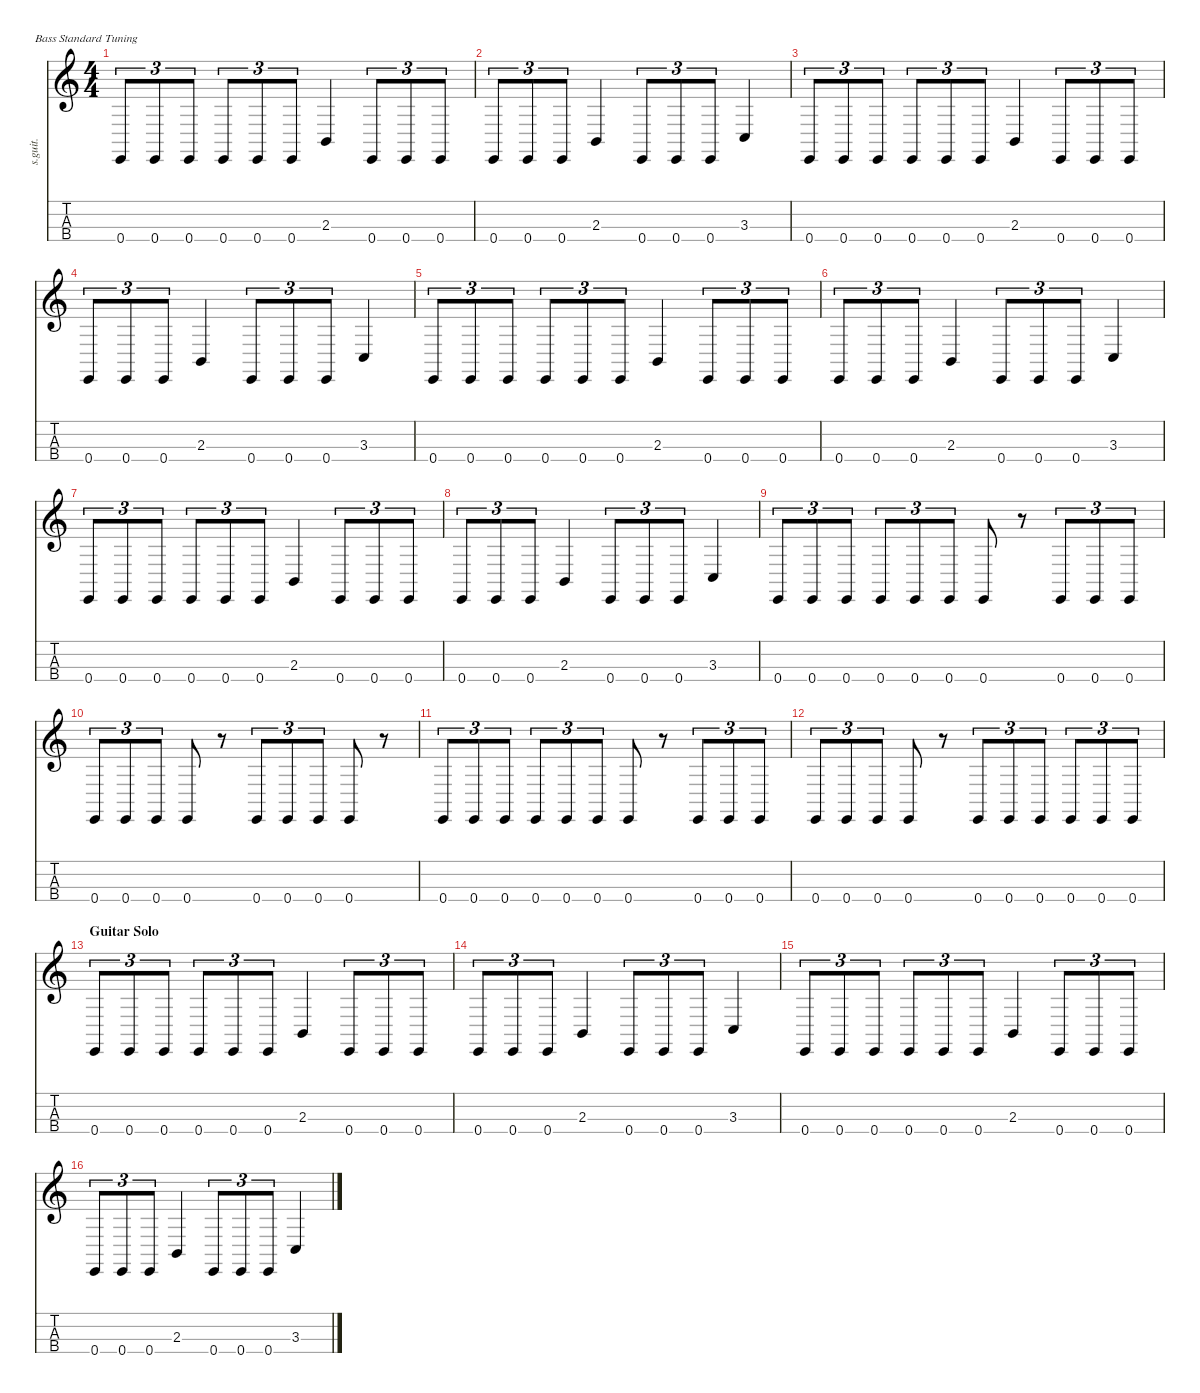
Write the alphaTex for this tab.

\defaultSystemsLayout 4
\hideDynamics
\bracketExtendMode nobrackets
\track ("Jason Newsted - Bass" "s.guit.") {instrument electricbasspick}
\staff {score tabs}
\tuning (G2 D2 A1 E1)
\ts (4 4)
\tempo (220 hide)
\clef g2
\ks c
0.4.8{tu (3 2) lyrics (0 "") lyrics (1 "") lyrics (2 "") lyrics (3 "") lyrics (4 "") dy ff} 0.4.8{tu (3 2) lyrics (0 "") lyrics (1 "") lyrics (2 "") lyrics (3 "") lyrics (4 "")} 0.4.8{tu (3 2) lyrics (0 "") lyrics (1 "") lyrics (2 "") lyrics (3 "") lyrics (4 "")} 0.4.8{tu (3 2) lyrics (0 "") lyrics (1 "") lyrics (2 "") lyrics (3 "") lyrics (4 "")} 0.4.8{tu (3 2) lyrics (0 "") lyrics (1 "") lyrics (2 "") lyrics (3 "") lyrics (4 "")} 0.4.8{tu (3 2) lyrics (0 "") lyrics (1 "") lyrics (2 "") lyrics (3 "") lyrics (4 "")} 2.3.4{lyrics (0 "") lyrics (1 "") lyrics (2 "") lyrics (3 "") lyrics (4 "")} 0.4.8{tu (3 2) lyrics (0 "") lyrics (1 "") lyrics (2 "") lyrics (3 "") lyrics (4 "")} 0.4.8{tu (3 2) lyrics (0 "") lyrics (1 "") lyrics (2 "") lyrics (3 "") lyrics (4 "")} 0.4.8{tu (3 2) lyrics (0 "") lyrics (1 "") lyrics (2 "") lyrics (3 "") lyrics (4 "")} |
0.4.8{tu (3 2) lyrics (0 "") lyrics (1 "") lyrics (2 "") lyrics (3 "") lyrics (4 "")} 0.4.8{tu (3 2) lyrics (0 "") lyrics (1 "") lyrics (2 "") lyrics (3 "") lyrics (4 "")} 0.4.8{tu (3 2) lyrics (0 "") lyrics (1 "") lyrics (2 "") lyrics (3 "") lyrics (4 "")} 2.3.4{lyrics (0 "") lyrics (1 "") lyrics (2 "") lyrics (3 "") lyrics (4 "")} 0.4.8{tu (3 2) lyrics (0 "") lyrics (1 "") lyrics (2 "") lyrics (3 "") lyrics (4 "")} 0.4.8{tu (3 2) lyrics (0 "") lyrics (1 "") lyrics (2 "") lyrics (3 "") lyrics (4 "")} 0.4.8{tu (3 2) lyrics (0 "") lyrics (1 "") lyrics (2 "") lyrics (3 "") lyrics (4 "")} 3.3.4{lyrics (0 "") lyrics (1 "") lyrics (2 "") lyrics (3 "") lyrics (4 "")} |
0.4.8{tu (3 2) lyrics (0 "") lyrics (1 "") lyrics (2 "") lyrics (3 "") lyrics (4 "")} 0.4.8{tu (3 2) lyrics (0 "") lyrics (1 "") lyrics (2 "") lyrics (3 "") lyrics (4 "")} 0.4.8{tu (3 2) lyrics (0 "") lyrics (1 "") lyrics (2 "") lyrics (3 "") lyrics (4 "")} 0.4.8{tu (3 2) lyrics (0 "") lyrics (1 "") lyrics (2 "") lyrics (3 "") lyrics (4 "")} 0.4.8{tu (3 2) lyrics (0 "") lyrics (1 "") lyrics (2 "") lyrics (3 "") lyrics (4 "")} 0.4.8{tu (3 2) lyrics (0 "") lyrics (1 "") lyrics (2 "") lyrics (3 "") lyrics (4 "")} 2.3.4{lyrics (0 "") lyrics (1 "") lyrics (2 "") lyrics (3 "") lyrics (4 "")} 0.4.8{tu (3 2) lyrics (0 "") lyrics (1 "") lyrics (2 "") lyrics (3 "") lyrics (4 "")} 0.4.8{tu (3 2) lyrics (0 "") lyrics (1 "") lyrics (2 "") lyrics (3 "") lyrics (4 "")} 0.4.8{tu (3 2) lyrics (0 "") lyrics (1 "") lyrics (2 "") lyrics (3 "") lyrics (4 "")} |
0.4.8{tu (3 2) lyrics (0 "") lyrics (1 "") lyrics (2 "") lyrics (3 "") lyrics (4 "")} 0.4.8{tu (3 2) lyrics (0 "") lyrics (1 "") lyrics (2 "") lyrics (3 "") lyrics (4 "")} 0.4.8{tu (3 2) lyrics (0 "") lyrics (1 "") lyrics (2 "") lyrics (3 "") lyrics (4 "")} 2.3.4{lyrics (0 "") lyrics (1 "") lyrics (2 "") lyrics (3 "") lyrics (4 "")} 0.4.8{tu (3 2) lyrics (0 "") lyrics (1 "") lyrics (2 "") lyrics (3 "") lyrics (4 "")} 0.4.8{tu (3 2) lyrics (0 "") lyrics (1 "") lyrics (2 "") lyrics (3 "") lyrics (4 "")} 0.4.8{tu (3 2) lyrics (0 "") lyrics (1 "") lyrics (2 "") lyrics (3 "") lyrics (4 "")} 3.3.4{lyrics (0 "") lyrics (1 "") lyrics (2 "") lyrics (3 "") lyrics (4 "")} |
0.4.8{tu (3 2) lyrics (0 "") lyrics (1 "") lyrics (2 "") lyrics (3 "") lyrics (4 "")} 0.4.8{tu (3 2) lyrics (0 "") lyrics (1 "") lyrics (2 "") lyrics (3 "") lyrics (4 "")} 0.4.8{tu (3 2) lyrics (0 "") lyrics (1 "") lyrics (2 "") lyrics (3 "") lyrics (4 "")} 0.4.8{tu (3 2) lyrics (0 "") lyrics (1 "") lyrics (2 "") lyrics (3 "") lyrics (4 "")} 0.4.8{tu (3 2) lyrics (0 "") lyrics (1 "") lyrics (2 "") lyrics (3 "") lyrics (4 "")} 0.4.8{tu (3 2) lyrics (0 "") lyrics (1 "") lyrics (2 "") lyrics (3 "") lyrics (4 "")} 2.3.4{lyrics (0 "") lyrics (1 "") lyrics (2 "") lyrics (3 "") lyrics (4 "")} 0.4.8{tu (3 2) lyrics (0 "") lyrics (1 "") lyrics (2 "") lyrics (3 "") lyrics (4 "")} 0.4.8{tu (3 2) lyrics (0 "") lyrics (1 "") lyrics (2 "") lyrics (3 "") lyrics (4 "")} 0.4.8{tu (3 2) lyrics (0 "") lyrics (1 "") lyrics (2 "") lyrics (3 "") lyrics (4 "")} |
0.4.8{tu (3 2) lyrics (0 "") lyrics (1 "") lyrics (2 "") lyrics (3 "") lyrics (4 "")} 0.4.8{tu (3 2) lyrics (0 "") lyrics (1 "") lyrics (2 "") lyrics (3 "") lyrics (4 "")} 0.4.8{tu (3 2) lyrics (0 "") lyrics (1 "") lyrics (2 "") lyrics (3 "") lyrics (4 "")} 2.3.4{lyrics (0 "") lyrics (1 "") lyrics (2 "") lyrics (3 "") lyrics (4 "")} 0.4.8{tu (3 2) lyrics (0 "") lyrics (1 "") lyrics (2 "") lyrics (3 "") lyrics (4 "")} 0.4.8{tu (3 2) lyrics (0 "") lyrics (1 "") lyrics (2 "") lyrics (3 "") lyrics (4 "")} 0.4.8{tu (3 2) lyrics (0 "") lyrics (1 "") lyrics (2 "") lyrics (3 "") lyrics (4 "")} 3.3.4{lyrics (0 "") lyrics (1 "") lyrics (2 "") lyrics (3 "") lyrics (4 "")} |
0.4.8{tu (3 2) lyrics (0 "") lyrics (1 "") lyrics (2 "") lyrics (3 "") lyrics (4 "")} 0.4.8{tu (3 2) lyrics (0 "") lyrics (1 "") lyrics (2 "") lyrics (3 "") lyrics (4 "")} 0.4.8{tu (3 2) lyrics (0 "") lyrics (1 "") lyrics (2 "") lyrics (3 "") lyrics (4 "")} 0.4.8{tu (3 2) lyrics (0 "") lyrics (1 "") lyrics (2 "") lyrics (3 "") lyrics (4 "")} 0.4.8{tu (3 2) lyrics (0 "") lyrics (1 "") lyrics (2 "") lyrics (3 "") lyrics (4 "")} 0.4.8{tu (3 2) lyrics (0 "") lyrics (1 "") lyrics (2 "") lyrics (3 "") lyrics (4 "")} 2.3.4{lyrics (0 "") lyrics (1 "") lyrics (2 "") lyrics (3 "") lyrics (4 "")} 0.4.8{tu (3 2) lyrics (0 "") lyrics (1 "") lyrics (2 "") lyrics (3 "") lyrics (4 "")} 0.4.8{tu (3 2) lyrics (0 "") lyrics (1 "") lyrics (2 "") lyrics (3 "") lyrics (4 "")} 0.4.8{tu (3 2) lyrics (0 "") lyrics (1 "") lyrics (2 "") lyrics (3 "") lyrics (4 "")} |
0.4.8{tu (3 2) lyrics (0 "") lyrics (1 "") lyrics (2 "") lyrics (3 "") lyrics (4 "")} 0.4.8{tu (3 2) lyrics (0 "") lyrics (1 "") lyrics (2 "") lyrics (3 "") lyrics (4 "")} 0.4.8{tu (3 2) lyrics (0 "") lyrics (1 "") lyrics (2 "") lyrics (3 "") lyrics (4 "")} 2.3.4{lyrics (0 "") lyrics (1 "") lyrics (2 "") lyrics (3 "") lyrics (4 "")} 0.4.8{tu (3 2) lyrics (0 "") lyrics (1 "") lyrics (2 "") lyrics (3 "") lyrics (4 "")} 0.4.8{tu (3 2) lyrics (0 "") lyrics (1 "") lyrics (2 "") lyrics (3 "") lyrics (4 "")} 0.4.8{tu (3 2) lyrics (0 "") lyrics (1 "") lyrics (2 "") lyrics (3 "") lyrics (4 "")} 3.3.4{lyrics (0 "") lyrics (1 "") lyrics (2 "") lyrics (3 "") lyrics (4 "")} |
0.4.8{tu (3 2) lyrics (0 "") lyrics (1 "") lyrics (2 "") lyrics (3 "") lyrics (4 "")} 0.4.8{tu (3 2) lyrics (0 "") lyrics (1 "") lyrics (2 "") lyrics (3 "") lyrics (4 "")} 0.4.8{tu (3 2) lyrics (0 "") lyrics (1 "") lyrics (2 "") lyrics (3 "") lyrics (4 "")} 0.4.8{tu (3 2) lyrics (0 "") lyrics (1 "") lyrics (2 "") lyrics (3 "") lyrics (4 "")} 0.4.8{tu (3 2) lyrics (0 "") lyrics (1 "") lyrics (2 "") lyrics (3 "") lyrics (4 "")} 0.4.8{tu (3 2) lyrics (0 "") lyrics (1 "") lyrics (2 "") lyrics (3 "") lyrics (4 "")} 0.4.8{lyrics (0 "") lyrics (1 "") lyrics (2 "") lyrics (3 "") lyrics (4 "")} r.8 0.4.8{tu (3 2) lyrics (0 "") lyrics (1 "") lyrics (2 "") lyrics (3 "") lyrics (4 "")} 0.4.8{tu (3 2) lyrics (0 "") lyrics (1 "") lyrics (2 "") lyrics (3 "") lyrics (4 "")} 0.4.8{tu (3 2) lyrics (0 "") lyrics (1 "") lyrics (2 "") lyrics (3 "") lyrics (4 "")} |
0.4.8{tu (3 2) lyrics (0 "") lyrics (1 "") lyrics (2 "") lyrics (3 "") lyrics (4 "")} 0.4.8{tu (3 2) lyrics (0 "") lyrics (1 "") lyrics (2 "") lyrics (3 "") lyrics (4 "")} 0.4.8{tu (3 2) lyrics (0 "") lyrics (1 "") lyrics (2 "") lyrics (3 "") lyrics (4 "")} 0.4.8{lyrics (0 "") lyrics (1 "") lyrics (2 "") lyrics (3 "") lyrics (4 "")} r.8 0.4.8{tu (3 2) lyrics (0 "") lyrics (1 "") lyrics (2 "") lyrics (3 "") lyrics (4 "")} 0.4.8{tu (3 2) lyrics (0 "") lyrics (1 "") lyrics (2 "") lyrics (3 "") lyrics (4 "")} 0.4.8{tu (3 2) lyrics (0 "") lyrics (1 "") lyrics (2 "") lyrics (3 "") lyrics (4 "")} 0.4.8{lyrics (0 "") lyrics (1 "") lyrics (2 "") lyrics (3 "") lyrics (4 "")} r.8 |
0.4.8{tu (3 2) lyrics (0 "") lyrics (1 "") lyrics (2 "") lyrics (3 "") lyrics (4 "")} 0.4.8{tu (3 2) lyrics (0 "") lyrics (1 "") lyrics (2 "") lyrics (3 "") lyrics (4 "")} 0.4.8{tu (3 2) lyrics (0 "") lyrics (1 "") lyrics (2 "") lyrics (3 "") lyrics (4 "")} 0.4.8{tu (3 2) lyrics (0 "") lyrics (1 "") lyrics (2 "") lyrics (3 "") lyrics (4 "")} 0.4.8{tu (3 2) lyrics (0 "") lyrics (1 "") lyrics (2 "") lyrics (3 "") lyrics (4 "")} 0.4.8{tu (3 2) lyrics (0 "") lyrics (1 "") lyrics (2 "") lyrics (3 "") lyrics (4 "")} 0.4.8{lyrics (0 "") lyrics (1 "") lyrics (2 "") lyrics (3 "") lyrics (4 "")} r.8 0.4.8{tu (3 2) lyrics (0 "") lyrics (1 "") lyrics (2 "") lyrics (3 "") lyrics (4 "")} 0.4.8{tu (3 2) lyrics (0 "") lyrics (1 "") lyrics (2 "") lyrics (3 "") lyrics (4 "")} 0.4.8{tu (3 2) lyrics (0 "") lyrics (1 "") lyrics (2 "") lyrics (3 "") lyrics (4 "")} |
0.4.8{tu (3 2) lyrics (0 "") lyrics (1 "") lyrics (2 "") lyrics (3 "") lyrics (4 "")} 0.4.8{tu (3 2) lyrics (0 "") lyrics (1 "") lyrics (2 "") lyrics (3 "") lyrics (4 "")} 0.4.8{tu (3 2) lyrics (0 "") lyrics (1 "") lyrics (2 "") lyrics (3 "") lyrics (4 "")} 0.4.8{lyrics (0 "") lyrics (1 "") lyrics (2 "") lyrics (3 "") lyrics (4 "")} r.8 0.4.8{tu (3 2) lyrics (0 "") lyrics (1 "") lyrics (2 "") lyrics (3 "") lyrics (4 "")} 0.4.8{tu (3 2) lyrics (0 "") lyrics (1 "") lyrics (2 "") lyrics (3 "") lyrics (4 "")} 0.4.8{tu (3 2) lyrics (0 "") lyrics (1 "") lyrics (2 "") lyrics (3 "") lyrics (4 "")} 0.4.8{tu (3 2) lyrics (0 "") lyrics (1 "") lyrics (2 "") lyrics (3 "") lyrics (4 "")} 0.4.8{tu (3 2) lyrics (0 "") lyrics (1 "") lyrics (2 "") lyrics (3 "") lyrics (4 "")} 0.4.8{tu (3 2) lyrics (0 "") lyrics (1 "") lyrics (2 "") lyrics (3 "") lyrics (4 "")} |
\section ("" "Guitar Solo")
0.4.8{tu (3 2) lyrics (0 "") lyrics (1 "") lyrics (2 "") lyrics (3 "") lyrics (4 "")} 0.4.8{tu (3 2) lyrics (0 "") lyrics (1 "") lyrics (2 "") lyrics (3 "") lyrics (4 "")} 0.4.8{tu (3 2) lyrics (0 "") lyrics (1 "") lyrics (2 "") lyrics (3 "") lyrics (4 "")} 0.4.8{tu (3 2) lyrics (0 "") lyrics (1 "") lyrics (2 "") lyrics (3 "") lyrics (4 "")} 0.4.8{tu (3 2) lyrics (0 "") lyrics (1 "") lyrics (2 "") lyrics (3 "") lyrics (4 "")} 0.4.8{tu (3 2) lyrics (0 "") lyrics (1 "") lyrics (2 "") lyrics (3 "") lyrics (4 "")} 2.3.4{lyrics (0 "") lyrics (1 "") lyrics (2 "") lyrics (3 "") lyrics (4 "")} 0.4.8{tu (3 2) lyrics (0 "") lyrics (1 "") lyrics (2 "") lyrics (3 "") lyrics (4 "")} 0.4.8{tu (3 2) lyrics (0 "") lyrics (1 "") lyrics (2 "") lyrics (3 "") lyrics (4 "")} 0.4.8{tu (3 2) lyrics (0 "") lyrics (1 "") lyrics (2 "") lyrics (3 "") lyrics (4 "")} |
0.4.8{tu (3 2) lyrics (0 "") lyrics (1 "") lyrics (2 "") lyrics (3 "") lyrics (4 "")} 0.4.8{tu (3 2) lyrics (0 "") lyrics (1 "") lyrics (2 "") lyrics (3 "") lyrics (4 "")} 0.4.8{tu (3 2) lyrics (0 "") lyrics (1 "") lyrics (2 "") lyrics (3 "") lyrics (4 "")} 2.3.4{lyrics (0 "") lyrics (1 "") lyrics (2 "") lyrics (3 "") lyrics (4 "")} 0.4.8{tu (3 2) lyrics (0 "") lyrics (1 "") lyrics (2 "") lyrics (3 "") lyrics (4 "")} 0.4.8{tu (3 2) lyrics (0 "") lyrics (1 "") lyrics (2 "") lyrics (3 "") lyrics (4 "")} 0.4.8{tu (3 2) lyrics (0 "") lyrics (1 "") lyrics (2 "") lyrics (3 "") lyrics (4 "")} 3.3.4{lyrics (0 "") lyrics (1 "") lyrics (2 "") lyrics (3 "") lyrics (4 "")} |
0.4.8{tu (3 2) lyrics (0 "") lyrics (1 "") lyrics (2 "") lyrics (3 "") lyrics (4 "")} 0.4.8{tu (3 2) lyrics (0 "") lyrics (1 "") lyrics (2 "") lyrics (3 "") lyrics (4 "")} 0.4.8{tu (3 2) lyrics (0 "") lyrics (1 "") lyrics (2 "") lyrics (3 "") lyrics (4 "")} 0.4.8{tu (3 2) lyrics (0 "") lyrics (1 "") lyrics (2 "") lyrics (3 "") lyrics (4 "")} 0.4.8{tu (3 2) lyrics (0 "") lyrics (1 "") lyrics (2 "") lyrics (3 "") lyrics (4 "")} 0.4.8{tu (3 2) lyrics (0 "") lyrics (1 "") lyrics (2 "") lyrics (3 "") lyrics (4 "")} 2.3.4{lyrics (0 "") lyrics (1 "") lyrics (2 "") lyrics (3 "") lyrics (4 "")} 0.4.8{tu (3 2) lyrics (0 "") lyrics (1 "") lyrics (2 "") lyrics (3 "") lyrics (4 "")} 0.4.8{tu (3 2) lyrics (0 "") lyrics (1 "") lyrics (2 "") lyrics (3 "") lyrics (4 "")} 0.4.8{tu (3 2) lyrics (0 "") lyrics (1 "") lyrics (2 "") lyrics (3 "") lyrics (4 "")} |
0.4.8{tu (3 2) lyrics (0 "") lyrics (1 "") lyrics (2 "") lyrics (3 "") lyrics (4 "")} 0.4.8{tu (3 2) lyrics (0 "") lyrics (1 "") lyrics (2 "") lyrics (3 "") lyrics (4 "")} 0.4.8{tu (3 2) lyrics (0 "") lyrics (1 "") lyrics (2 "") lyrics (3 "") lyrics (4 "")} 2.3.4{lyrics (0 "") lyrics (1 "") lyrics (2 "") lyrics (3 "") lyrics (4 "")} 0.4.8{tu (3 2) lyrics (0 "") lyrics (1 "") lyrics (2 "") lyrics (3 "") lyrics (4 "")} 0.4.8{tu (3 2) lyrics (0 "") lyrics (1 "") lyrics (2 "") lyrics (3 "") lyrics (4 "")} 0.4.8{tu (3 2) lyrics (0 "") lyrics (1 "") lyrics (2 "") lyrics (3 "") lyrics (4 "")} 3.3.4{lyrics (0 "") lyrics (1 "") lyrics (2 "") lyrics (3 "") lyrics (4 "")}
